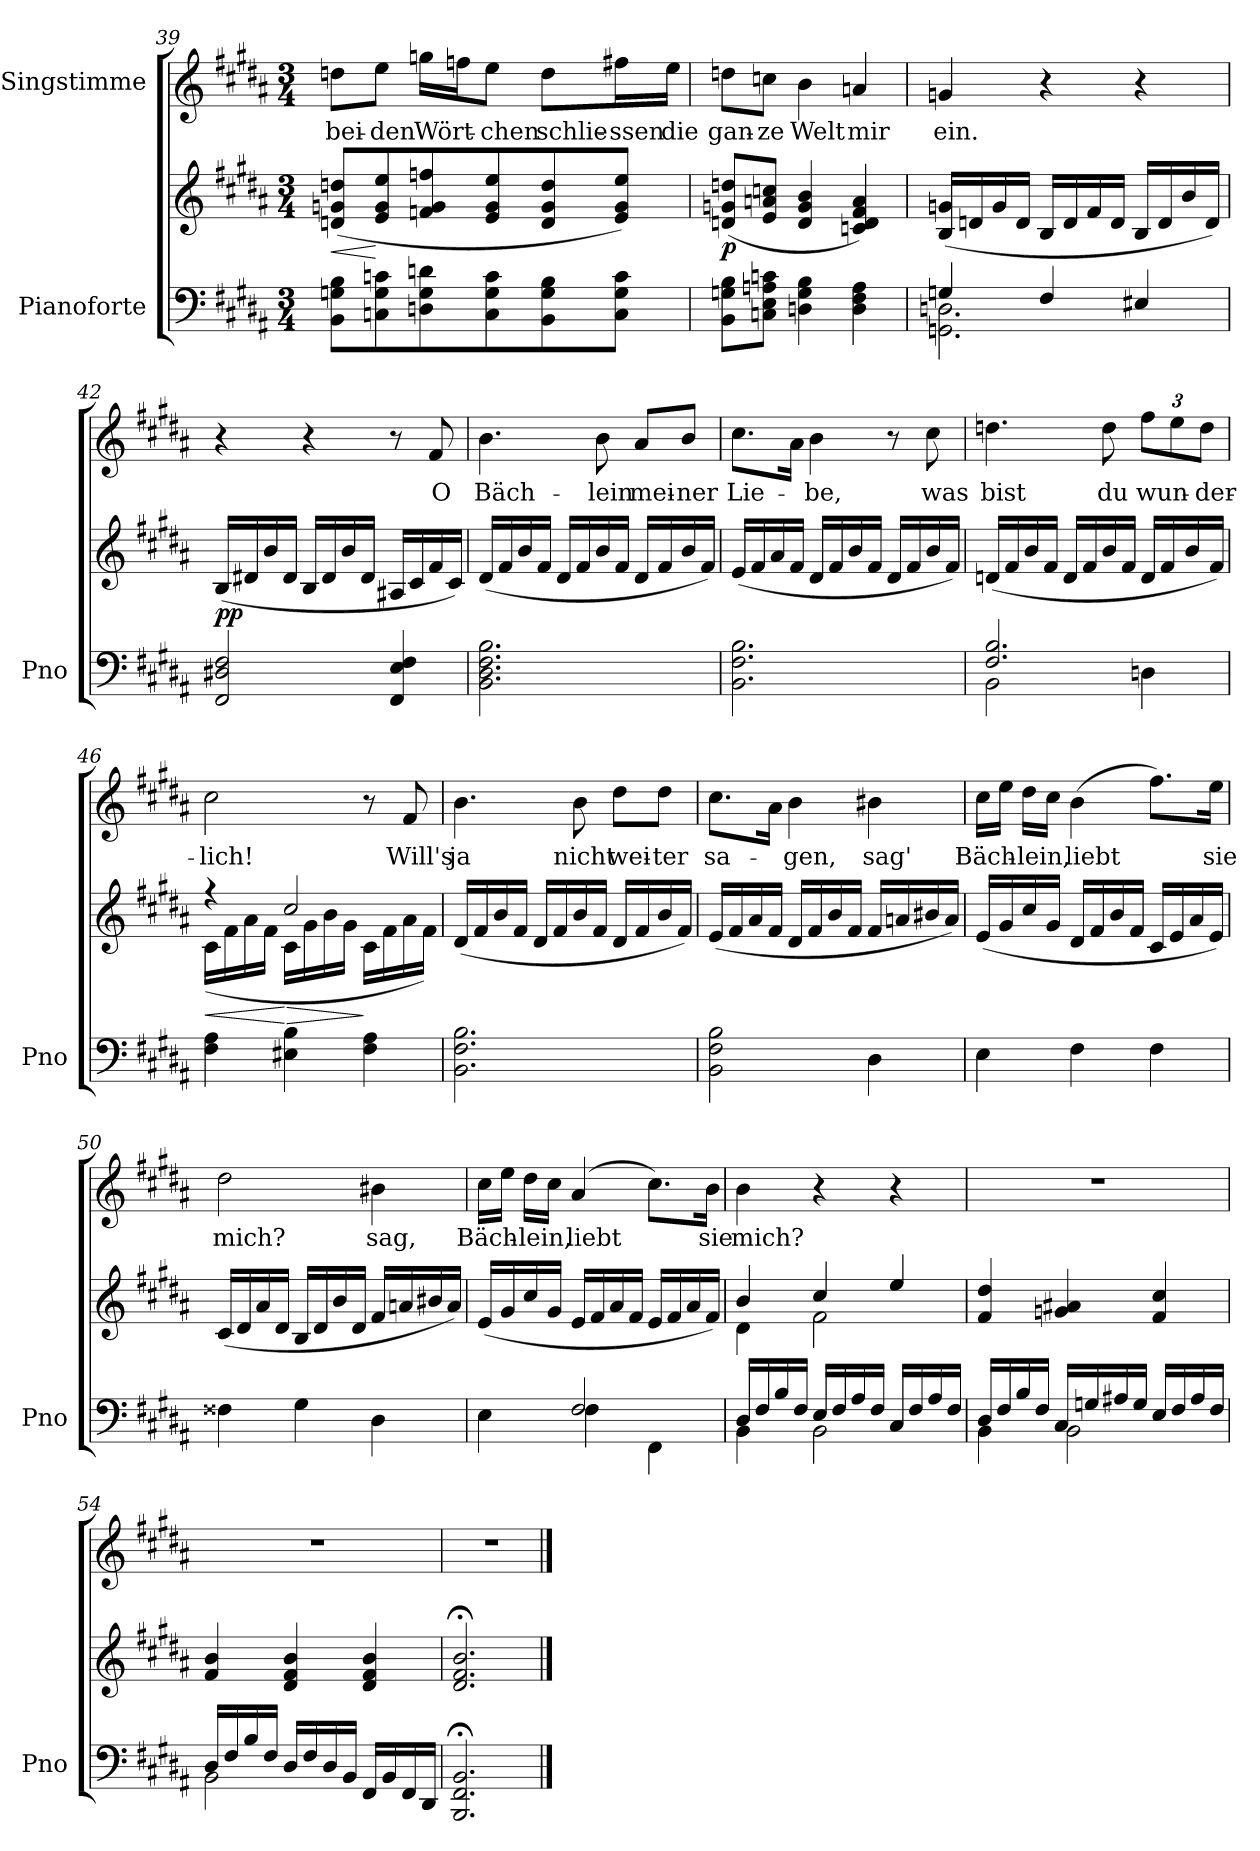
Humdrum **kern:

**kern	**kern	**dynam	**kern	**text
*part2	*part2	*part2	*part1	*part1
*staff3	*staff2	*staff2/3	*staff1	*staff1
*I"Pianoforte	*	*	*I"Singstimme	*
*I'Pno	*	*	*	*
*clefF4	*clefG2	*	*clefG2	*
*k[f#c#g#d#a#]	*k[f#c#g#d#a#]	*	*k[f#c#g#d#a#]	*
*M3/4	*M3/4	*	*M3/4	*
=39	=39	=39	=39	=39
!	!	!LO:HP:b	!	!LO:LY:b
8BB\ 8Gn\ 8B\L	(<8dn/ 8gn/ 8ddn/L	<	8ddn\L	bei-
!	!	!	!	!LO:LY:b
8Cn\ 8G\ 8cn\	8e/ 8g/ 8ee/	[	8ee\J	-den
!	!	!	!	!LO:LY:b
8Dn\ 8G\ 8dn\	8fn/ 8g/ 8ffn/	.	16ggn\LL	Wört-
.	.	.	16ffn\J	.
!	!	!	!	!LO:LY:b
8C\ 8G\ 8c\	8e/ 8g/ 8ee/	.	8ee\J	-chen
!	!	!	!	!LO:LY:b
8BB\ 8G\ 8B\	8d/ 8g/ 8dd/	.	8dd\L	schlie-
!	!	!	!	!LO:LY:b
8C\ 8G\ 8c\J	8e/ 8g/ 8ee/J)	.	16ff#X\L	-ssen
!	!	!	!	!LO:LY:b
.	.	.	16ee\JJ	die
!!LO:PB:g=z
=40	=40	=40	=40	=40
!	!	!LO:DY:b	!	!LO:LY:b
8BB\ 8Gn\ 8B\L	(<8dn/ 8gn/ 8ddn/L	p	8ddn\L	gan-
!	!	!	!	!LO:LY:b
8Cn\ 8E\ 8An\ 8cn\J	8e/ 8an/ 8ccn/J	.	8ccn\J	-ze
!	!	!	!	!LO:LY:b
4Dn\ 4G\ 4B\	4d/ 4g/ 4b/	.	4b\	Welt
!	!	!	!	!LO:LY:b
4D\ 4F#\ 4A\	4cn/ 4d/ 4f#/ 4a/)	.	4an/	mir
=41	=41	=41	=41	=41
*^	*	*	*	*
!	!	!	!	!	!LO:LY:b
4Gn/	2.GGn\ 2.Dn\	(<16B/ 16gn/LL	.	4gn/	ein.
.	.	16dn/	.	.	.
.	.	16g/	.	.	.
.	.	16d/JJ	.	.	.
4F#/	.	16B/LL	.	4r	.
.	.	16d/	.	.	.
.	.	16f#/	.	.	.
.	.	16d/JJ	.	.	.
4E#X/	.	16B/LL	.	4r	.
.	.	16d/	.	.	.
.	.	16b/	.	.	.
.	.	16d/JJ)	.	.	.
*v	*v	*	*	*	*
=42	=42	=42	=42	=42
!	!	!LO:DY:b	!	!
2FF#/ 2D#X/ 2F#/	(<16B/LL	pp	4r	.
.	16d#X/	.	.	.
.	16b/	.	.	.
.	16d#/JJ	.	.	.
.	16B/LL	.	4r	.
.	16d#/	.	.	.
.	16b/	.	.	.
.	16d#/JJ	.	.	.
4FF#/ 4E/ 4F#/	16A#X/LL	.	8r	.
.	16c#/	.	.	.
!	!	!	!	!LO:LY:b
.	16f#/	.	8f#/	O
.	16c#/JJ)	.	.	.
!!LO:LB:g=z
=43	=43	=43	=43	=43
!	!	!	!	!LO:LY:b
2.BB\ 2.D#\ 2.F#\ 2.B\	(<16d#/LL	.	4.b\	Bäch-
.	16f#/	.	.	.
.	16b/	.	.	.
.	16f#/JJ	.	.	.
.	16d#/LL	.	.	.
.	16f#/	.	.	.
!	!	!	!	!LO:LY:b
.	16b/	.	8b\	-lein
.	16f#/JJ	.	.	.
!	!	!	!	!LO:LY:b
.	16d#/LL	.	8a#/L	mei-
.	16f#/	.	.	.
!	!	!	!	!LO:LY:b
.	16b/	.	8b/J	-ner
.	16f#/JJ)	.	.	.
=44	=44	=44	=44	=44
!	!	!	!	!LO:LY:b
2.BB\ 2.F#\ 2.B\	(<16e/LL	.	8.cc#\L	Lie-
.	16f#/	.	.	.
.	16a#/	.	.	.
.	16f#/JJ	.	16a#\Jk	.
!	!	!	!	!LO:LY:b
.	16d#/LL	.	4b\	be,
.	16f#/	.	.	.
.	16b/	.	.	.
.	16f#/JJ	.	.	.
.	16d#/LL	.	8r	.
.	16f#/	.	.	.
!	!	!	!	!LO:LY:b
.	16b/	.	8cc#\	was
.	16f#/JJ)	.	.	.
=45	=45	=45	=45	=45
*^	*	*	*	*
!	!	!	!	!	!LO:LY:b
2.F#/ 2.B/	2BB\	(<16dn/LL	.	4.ddn\	bist
.	.	16f#/	.	.	.
.	.	16b/	.	.	.
.	.	16f#/JJ	.	.	.
.	.	16d/LL	.	.	.
.	.	16f#/	.	.	.
!	!	!	!	!	!LO:LY:b
.	.	16b/	.	8dd\	du
.	.	16f#/JJ	.	.	.
*	*	*	*	*Xbrackettup	*
!	!	!	!	!	!LO:LY:b
.	4Dn\	16d/LL	.	12ff#\L	wun-
.	.	16f#/	.	.	.
.	.	.	.	12ee\	.
.	.	16b/	.	.	.
!	!	!	!	!	!LO:LY:b
.	.	.	.	12dd\J	-der-
.	.	16f#/JJ)	.	.	.
*v	*v	*	*	*	*
!!LO:LB:g=z
=46	=46	=46	=46	=46
!	!	!LO:HP:b	!	!LO:LY:b
*	*^	*	*	*
4F#\ 4A#\	4r	(<16c#\LL	<	2cc#\	-lich!
.	.	16f#\	.	.	.
.	.	16a#\	.	.	.
.	.	16f#\JJ	.	.	.
!	!	!	!LO:HP:n=1:b	!	!
4E#X\ 4B\	2cc#/	16c#\LL	[ >	.	.
.	.	16g#\	.	.	.
.	.	16b\	.	.	.
.	.	16g#\JJ	.	.	.
4F#\ 4A#\	.	16c#\LL	]	8r	.
.	.	16f#\	.	.	.
!	!	!	!	!	!LO:LY:b
.	.	16a#\	.	8f#/	Will's
.	.	16f#\JJ)	.	.	.
=47	=47	=47	=47	=47	=47
!	!	!	!	!	!LO:LY:b
*	*v	*v	*	*	*
2.BB\ 2.F#\ 2.B\	(<16d#/LL	.	4.b\	ja
.	16f#/	.	.	.
.	16b/	.	.	.
.	16f#/JJ	.	.	.
.	16d#/LL	.	.	.
.	16f#/	.	.	.
!	!	!	!	!LO:LY:b
.	16b/	.	8b\	nicht
.	16f#/JJ	.	.	.
!	!	!	!	!LO:LY:b
.	16d#/LL	.	8dd#\L	wei-
.	16f#/	.	.	.
!	!	!	!	!LO:LY:b
.	16b/	.	8dd#\J	-ter
.	16f#/JJ)	.	.	.
=48	=48	=48	=48	=48
!	!	!	!	!LO:LY:b
2BB\ 2F#\ 2B\	(<16e/LL	.	8.cc#\L	sa-
.	16f#/	.	.	.
.	16a#/	.	.	.
.	16f#/JJ	.	16a#\Jk	.
!	!	!	!	!LO:LY:b
.	16d#/LL	.	4b\	-gen,
.	16f#/	.	.	.
.	16b/	.	.	.
.	16f#/JJ	.	.	.
!	!	!	!	!LO:LY:b
4D#\	16f#/LL	.	4b#X\	sag'
.	16an/	.	.	.
.	16b#X/	.	.	.
.	16a/JJ)	.	.	.
!!LO:LB:g=z
=49	=49	=49	=49	=49
!	!	!	!	!LO:LY:b
4E\	(<16e/LL	.	16cc#\LL	Bäch-
.	16g#/	.	16ee\JJ	.
!	!	!	!	!LO:LY:b
.	16cc#/	.	16dd#\LL	-lein,
.	16g#/JJ	.	16cc#\JJ	.
!	!	!	!	!LO:LY:b
4F#\	16d#/LL	.	(>4b\	liebt
.	16f#/	.	.	.
.	16b/	.	.	.
.	16f#/JJ	.	.	.
4F#\	16c#/LL	.	8.ff#\L)	.
.	16e/	.	.	.
.	16a#/	.	.	.
!	!	!	!	!LO:LY:b
.	16e/JJ)	.	16ee\Jk	sie
=50	=50	=50	=50	=50
!	!	!	!	!LO:LY:b
4F##X\	(<16c#/LL	.	2dd#\	mich?
.	16d#/	.	.	.
.	16a#/	.	.	.
.	16d#/JJ	.	.	.
4G#\	16B/LL	.	.	.
.	16d#/	.	.	.
.	16b/	.	.	.
.	16d#/JJ	.	.	.
!	!	!	!	!LO:LY:b
4D#\	16f#/LL	.	4b#X\	sag,
.	16an/	.	.	.
.	16b#X/	.	.	.
.	16a/JJ)	.	.	.
=51	=51	=51	=51	=51
*^	*	*	*	*
!	!	!	!	!	!LO:LY:b
4E\	4ryy	(<16e/LL	.	16cc#\LL	Bäch-
.	.	16g#/	.	16ee\JJ	.
!	!	!	!	!	!LO:LY:b
.	.	16cc#/	.	16dd#\LL	-lein,
.	.	16g#/JJ	.	16cc#\JJ	.
!	!	!	!	!	!LO:LY:b
2F#/	4F#\	16e/LL	.	(>4a#/	liebt
.	.	16f#/	.	.	.
.	.	16a#/	.	.	.
.	.	16f#/JJ	.	.	.
.	4FF#\	16e/LL	.	8.cc#\L)	.
.	.	16f#/	.	.	.
.	.	16a#/	.	.	.
!	!	!	!	!	!LO:LY:b
.	.	16f#/JJ)	.	16b\Jk	sie
!!LO:LB:g=z
=52	=52	=52	=52	=52	=52
*	*	*^	*	*	*
!	!	!	!	!	!	!LO:LY:b
16D#/LL	4BB\	4b/	4d#\	.	4b\	mich?
16F#/	.	.	.	.	.	.
16B/	.	.	.	.	.	.
16F#/JJ	.	.	.	.	.	.
16E/LL	2BB\	4cc#/	2f#\	.	4r	.
16F#/	.	.	.	.	.	.
16A#/	.	.	.	.	.	.
16F#/JJ	.	.	.	.	.	.
16C#/LL	.	4ee/	.	.	4r	.
16F#/	.	.	.	.	.	.
16A#/	.	.	.	.	.	.
16F#/JJ	.	.	.	.	.	.
*	*	*v	*v	*	*	*
=53	=53	=53	=53	=53	=53
16D#/LL	4BB\	4f#/ 4dd#/	.	2.r	.
16F#/	.	.	.	.	.
16B/	.	.	.	.	.
16F#/JJ	.	.	.	.	.
16C#/LL	2BB\	4gn/ 4a#X/	.	.	.
16Gn/	.	.	.	.	.
16A#X/	.	.	.	.	.
16G/JJ	.	.	.	.	.
16E/LL	.	4f#/ 4cc#/	.	.	.
16F#/	.	.	.	.	.
16A#/	.	.	.	.	.
16F#/JJ	.	.	.	.	.
=54	=54	=54	=54	=54	=54
16D#/LL	2BB\	4f#/ 4b/	.	2.r	.
16F#/	.	.	.	.	.
16B/	.	.	.	.	.
16F#/JJ	.	.	.	.	.
16D#/LL	.	4d#/ 4f#/ 4b/	.	.	.
16F#/	.	.	.	.	.
16D#/	.	.	.	.	.
16BB/JJ	.	.	.	.	.
16FF#/LL	4ryy	4d#/ 4f#/ 4b/	.	.	.
16BB/	.	.	.	.	.
16FF#/	.	.	.	.	.
16DD#/JJ	.	.	.	.	.
*v	*v	*	*	*	*
=55	=55	=55	=55	=55
2.BBB/;< 2.FF#/;< 2.BB/;<	2.d#/;< 2.f#/;< 2.b/;<	.	2.r	.
==	==	==	==	==
*-	*-	*-	*-	*-
